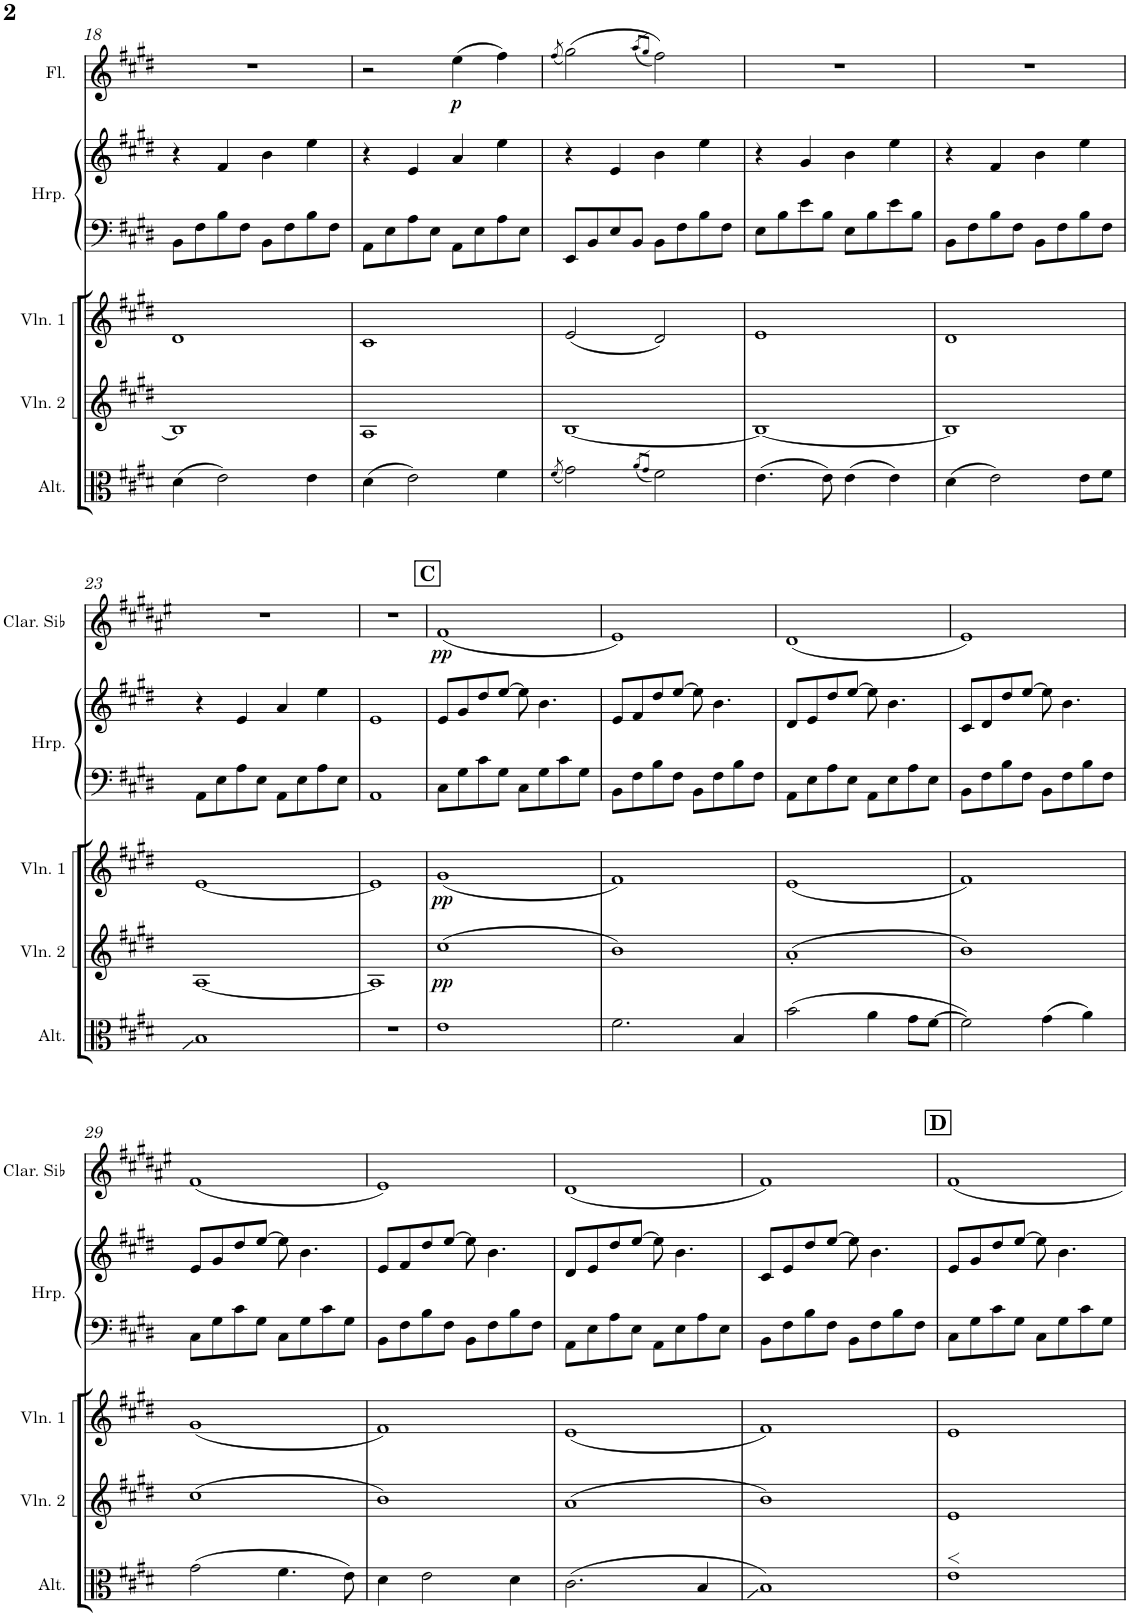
**kern	**kern	**dynam	**kern	**dynam	**kern	**kern	**kern	**dynam	**kern	**dynam
*part6	*part5	*part5	*part4	*part4	*part3	*part3	*part2	*part2	*part1	*part1
*staff7	*staff6	*staff6	*staff5	*staff5	*staff4	*staff3	*staff2	*staff2	*staff1	*staff1
*I"Alto	*I"Violon 2	*	*I"Violon 1	*	*I"Harpe	*	*I"Clarinette en Sib	*	*I"Flûte	*
*I'Alt.	*I'Vln. 2	*	*I'Vln. 1	*	*I'Hrp.	*	*I'Clar. Sib	*	*I'Fl.	*
!!LO:PB:g=z
*clefC3	*clefG2	*	*clefG2	*	*clefF4	*clefG2	*clefG2	*	*clefG2	*
*	*	*	*	*	*	*	*Trd1c2	*	*	*
*k[f#c#g#d#]	*k[f#c#g#d#]	*	*k[f#c#g#d#]	*	*k[f#c#g#d#]	*k[f#c#g#d#]	*k[f#c#g#d#a#e#]	*	*k[f#c#g#d#]	*
*M4/4	*M4/4	*	*M4/4	*	*M4/4	*M4/4	*M4/4	*	*M4/4	*
=18	=18	=18	=18	=18	=18	=18	=18	=18	=18	=18
(4d#\	1B]	.	1d#	.	8BB\L	4r	1r	.	1r	.
.	.	.	.	.	8F#\	.	.	.	.	.
2e\)	.	.	.	.	8B\	4f#/	.	.	.	.
.	.	.	.	.	8F#\J	.	.	.	.	.
.	.	.	.	.	8BB\L	4b\	.	.	.	.
.	.	.	.	.	8F#\	.	.	.	.	.
4e\	.	.	.	.	8B\	4ee\	.	.	.	.
.	.	.	.	.	8F#\J	.	.	.	.	.
=19	=19	=19	=19	=19	=19	=19	=19	=19	=19	=19
(4d#\	1A	.	1c#	.	8AA\L	4r	1r	.	2r	.
.	.	.	.	.	8E\	.	.	.	.	.
2e\)	.	.	.	.	8A\	4e/	.	.	.	.
.	.	.	.	.	8E\J	.	.	.	.	.
!	!	!	!	!	!	!	!	!	!	!LO:DY:b
.	.	.	.	.	8AA\L	4a/	.	.	(4ee\	p
.	.	.	.	.	8E\	.	.	.	.	.
4f#\	.	.	.	.	8A\	4ee\	.	.	4ff#\)	.
.	.	.	.	.	8E\J	.	.	.	.	.
=20	=20	=20	=20	=20	=20	=20	=20	=20	=20	=20
(8qf#/	.	.	.	.	.	.	.	.	(8qff#/	.
2g#\)	[1B	.	(2e/	.	8EE/L	4r	1r	.	(2gg#\)	.
.	.	.	.	.	8BB/	.	.	.	.	.
.	.	.	.	.	8E/	4e/	.	.	.	.
.	.	.	.	.	8BB/J	.	.	.	.	.
(8qa/L	.	.	.	.	.	.	.	.	(8qaa/L	.
8qg#/J	.	.	.	.	.	.	.	.	8qgg#/J	.
2f#\)	.	.	2d#/)	.	8BB\L	4b\	.	.	2ff#\))	.
.	.	.	.	.	8F#\	.	.	.	.	.
.	.	.	.	.	8B\	4ee\	.	.	.	.
.	.	.	.	.	8F#\J	.	.	.	.	.
=21	=21	=21	=21	=21	=21	=21	=21	=21	=21	=21
(4.e\	1B_	.	1e	.	8E\L	4r	1r	.	1r	.
.	.	.	.	.	8B\	.	.	.	.	.
.	.	.	.	.	8e\	4g#/	.	.	.	.
8e\)	.	.	.	.	8B\J	.	.	.	.	.
(4e\	.	.	.	.	8E\L	4b\	.	.	.	.
.	.	.	.	.	8B\	.	.	.	.	.
4e\)	.	.	.	.	8e\	4ee\	.	.	.	.
.	.	.	.	.	8B\J	.	.	.	.	.
=22	=22	=22	=22	=22	=22	=22	=22	=22	=22	=22
(4d#\	1B]	.	1d#	.	8BB\L	4r	1r	.	1r	.
.	.	.	.	.	8F#\	.	.	.	.	.
2e\)	.	.	.	.	8B\	4f#/	.	.	.	.
.	.	.	.	.	8F#\J	.	.	.	.	.
.	.	.	.	.	8BB\L	4b\	.	.	.	.
.	.	.	.	.	8F#\	.	.	.	.	.
8e\L	.	.	.	.	8B\	4ee\	.	.	.	.
8f#\J	.	.	.	.	8F#\J	.	.	.	.	.
!!LO:LB:g=z
=23	=23	=23	=23	=23	=23	=23	=23	=23	=23	=23
1B	[1A	.	[1e	.	8AA\L	4r	1r	.	1r	.
.	.	.	.	.	8E\	.	.	.	.	.
.	.	.	.	.	8A\	4e/	.	.	.	.
.	.	.	.	.	8E\J	.	.	.	.	.
.	.	.	.	.	8AA\L	4a/	.	.	.	.
.	.	.	.	.	8E\	.	.	.	.	.
.	.	.	.	.	8A\	4ee\	.	.	.	.
.	.	.	.	.	8E\J	.	.	.	.	.
=24	=24	=24	=24	=24	=24	=24	=24	=24	=24	=24
1r	1A]	.	1e]	.	1AA	1e	1r	.	1r	.
!!LO:REH:place=s1:a:B:cj:fs=13:t=C
=25	=25	=25	=25	=25	=25	=25	=25	=25	=25	=25
!	!	!LO:DY:b	!	!LO:DY:b	!	!	!	!LO:DY:b	!	!
1e	(1cc#	pp	(1g#	pp	8C#\L	8e/L	(1f#	pp	1r	.
.	.	.	.	.	8G#\	8g#/	.	.	.	.
.	.	.	.	.	8c#\	8dd#/	.	.	.	.
.	.	.	.	.	8G#\J	[8ee/J	.	.	.	.
.	.	.	.	.	8C#\L	8ee\]	.	.	.	.
.	.	.	.	.	8G#\	4.b\	.	.	.	.
.	.	.	.	.	8c#\	.	.	.	.	.
.	.	.	.	.	8G#\J	.	.	.	.	.
=26	=26	=26	=26	=26	=26	=26	=26	=26	=26	=26
2.f#\	1b)	.	1f#)	.	8BB\L	8e/L	1e#)	.	1r	.
.	.	.	.	.	8F#\	8f#/	.	.	.	.
.	.	.	.	.	8B\	8dd#/	.	.	.	.
.	.	.	.	.	8F#\J	[8ee/J	.	.	.	.
.	.	.	.	.	8BB\L	8ee\]	.	.	.	.
.	.	.	.	.	8F#\	4.b\	.	.	.	.
4B/	.	.	.	.	8B\	.	.	.	.	.
.	.	.	.	.	8F#\J	.	.	.	.	.
=27	=27	=27	=27	=27	=27	=27	=27	=27	=27	=27
(2b\	(1a'	.	(1e	.	8AA\L	8d#/L	(1d#	.	1r	.
.	.	.	.	.	8E\	8e/	.	.	.	.
.	.	.	.	.	8A\	8dd#/	.	.	.	.
.	.	.	.	.	8E\J	[8ee/J	.	.	.	.
4a\	.	.	.	.	8AA\L	8ee\]	.	.	.	.
.	.	.	.	.	8E\	4.b\	.	.	.	.
8g#\L	.	.	.	.	8A\	.	.	.	.	.
[8f#\J	.	.	.	.	8E\J	.	.	.	.	.
=28	=28	=28	=28	=28	=28	=28	=28	=28	=28	=28
2f#\])	1b)	.	1f#)	.	8BB\L	8c#/L	1e#)	.	1r	.
.	.	.	.	.	8F#\	8d#/	.	.	.	.
.	.	.	.	.	8B\	8dd#/	.	.	.	.
.	.	.	.	.	8F#\J	[8ee/J	.	.	.	.
(4g#\	.	.	.	.	8BB\L	8ee\]	.	.	.	.
.	.	.	.	.	8F#\	4.b\	.	.	.	.
4a\)	.	.	.	.	8B\	.	.	.	.	.
.	.	.	.	.	8F#\J	.	.	.	.	.
!!LO:LB:g=z
=29	=29	=29	=29	=29	=29	=29	=29	=29	=29	=29
(2g#\	(1cc#	.	(1g#	.	8C#\L	8e/L	(1f#	.	1r	.
.	.	.	.	.	8G#\	8g#/	.	.	.	.
.	.	.	.	.	8c#\	8dd#/	.	.	.	.
.	.	.	.	.	8G#\J	[8ee/J	.	.	.	.
4.f#\	.	.	.	.	8C#\L	8ee\]	.	.	.	.
.	.	.	.	.	8G#\	4.b\	.	.	.	.
.	.	.	.	.	8c#\	.	.	.	.	.
8e\)	.	.	.	.	8G#\J	.	.	.	.	.
=30	=30	=30	=30	=30	=30	=30	=30	=30	=30	=30
4d#\	1b)	.	1f#)	.	8BB\L	8e/L	1e#)	.	1r	.
.	.	.	.	.	8F#\	8f#/	.	.	.	.
2e\	.	.	.	.	8B\	8dd#/	.	.	.	.
.	.	.	.	.	8F#\J	[8ee/J	.	.	.	.
.	.	.	.	.	8BB\L	8ee\]	.	.	.	.
.	.	.	.	.	8F#\	4.b\	.	.	.	.
4d#\	.	.	.	.	8B\	.	.	.	.	.
.	.	.	.	.	8F#\J	.	.	.	.	.
=31	=31	=31	=31	=31	=31	=31	=31	=31	=31	=31
(2.c#\	(1a	.	(1e	.	8AA\L	8d#/L	(1d#	.	1r	.
.	.	.	.	.	8E\	8e/	.	.	.	.
.	.	.	.	.	8A\	8dd#/	.	.	.	.
.	.	.	.	.	8E\J	[8ee/J	.	.	.	.
.	.	.	.	.	8AA\L	8ee\]	.	.	.	.
.	.	.	.	.	8E\	4.b\	.	.	.	.
4B/	.	.	.	.	8A\	.	.	.	.	.
.	.	.	.	.	8E\J	.	.	.	.	.
=32	=32	=32	=32	=32	=32	=32	=32	=32	=32	=32
1B)	1b)	.	1f#)	.	8BB\L	8c#/L	1f#)	.	1r	.
.	.	.	.	.	8F#\	8e/	.	.	.	.
.	.	.	.	.	8B\	8dd#/	.	.	.	.
.	.	.	.	.	8F#\J	[8ee/J	.	.	.	.
.	.	.	.	.	8BB\L	8ee\]	.	.	.	.
.	.	.	.	.	8F#\	4.b\	.	.	.	.
.	.	.	.	.	8B\	.	.	.	.	.
.	.	.	.	.	8F#\J	.	.	.	.	.
!!LO:REH:place=s1:a:B:cj:fs=13:t=D
=33	=33	=33	=33	=33	=33	=33	=33	=33	=33	=33
1e>	1e	.	1e	.	8C#\L	8e/L	1f#	.	1r	.
.	.	.	.	.	8G#\	8g#/	.	.	.	.
.	.	.	.	.	8c#\	8dd#/	.	.	.	.
.	.	.	.	.	8G#\J	[8ee/J	.	.	.	.
.	.	.	.	.	8C#\L	8ee\]	.	.	.	.
.	.	.	.	.	8G#\	4.b\	.	.	.	.
.	.	.	.	.	8c#\	.	.	.	.	.
.	.	.	.	.	8G#\J	.	.	.	.	.
=	=	=	=	=	=	=	=	=	=	=
*-	*-	*-	*-	*-	*-	*-	*-	*-	*-	*-
